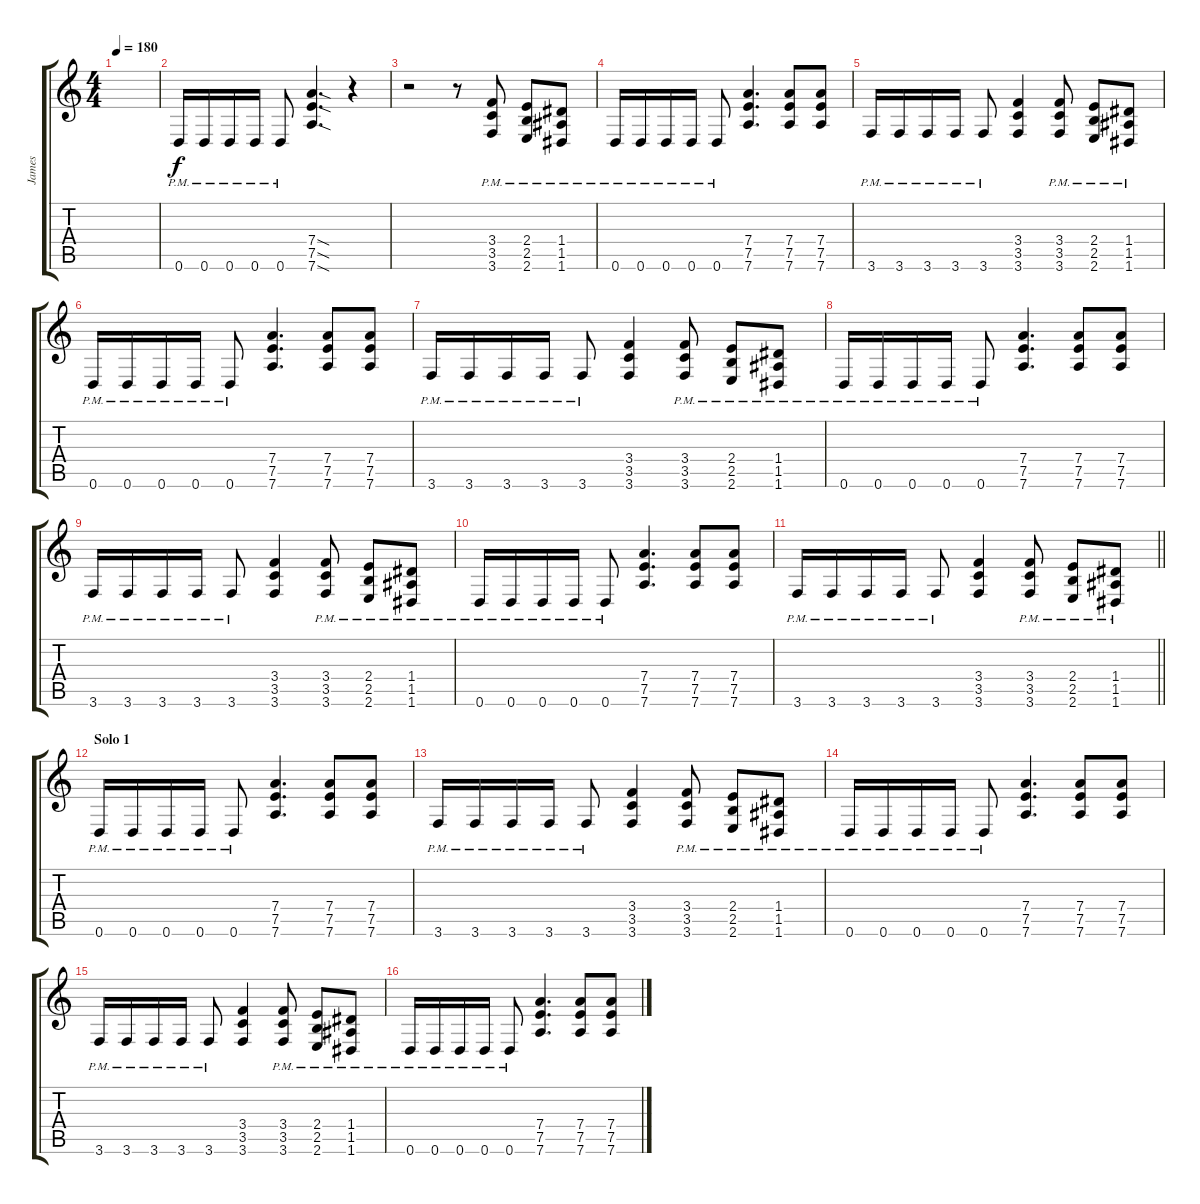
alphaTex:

\track ("James" "James") {instrument distortionguitar}
\staff {score tabs}
\tuning (E4 B3 G3 D3 A2 D2) {hide}
\ts (4 4)
\tempo 180
\clef g2
\ks c
|
0.6{pm}.16 0.6{pm}.16 0.6{pm}.16 0.6{pm}.16 0.6{pm}.8 (7.4{sod} 7.5{sod} 7.6{sod}).4{d} r.4 |
r.2 r.8 (3.4{pm} 3.5{pm} 3.6{pm}).8 (2.4{pm} 2.5{pm} 2.6{pm}).8 (1.4{pm} 1.5{pm} 1.6{pm}).8 |
0.6{pm}.16 0.6{pm}.16 0.6{pm}.16 0.6{pm}.16 0.6{pm}.8 (7.4 7.5 7.6).4{d} (7.4 7.5 7.6).8 (7.4 7.5 7.6).8 |
3.6{pm}.16 3.6{pm}.16 3.6{pm}.16 3.6{pm}.16 3.6{pm}.8 (3.4 3.5 3.6).4 (3.4{pm} 3.5{pm} 3.6{pm}).8 (2.4{pm} 2.5{pm} 2.6{pm}).8 (1.4{pm} 1.5{pm} 1.6{pm}).8 |
0.6{pm}.16 0.6{pm}.16 0.6{pm}.16 0.6{pm}.16 0.6{pm}.8 (7.4 7.5 7.6).4{d} (7.4 7.5 7.6).8 (7.4 7.5 7.6).8 |
3.6{pm}.16 3.6{pm}.16 3.6{pm}.16 3.6{pm}.16 3.6{pm}.8 (3.4 3.5 3.6).4 (3.4{pm} 3.5{pm} 3.6{pm}).8 (2.4{pm} 2.5{pm} 2.6{pm}).8 (1.4{pm} 1.5{pm} 1.6{pm}).8 |
0.6{pm}.16 0.6{pm}.16 0.6{pm}.16 0.6{pm}.16 0.6{pm}.8 (7.4 7.5 7.6).4{d} (7.4 7.5 7.6).8 (7.4 7.5 7.6).8 |
3.6{pm}.16 3.6{pm}.16 3.6{pm}.16 3.6{pm}.16 3.6{pm}.8 (3.4 3.5 3.6).4 (3.4{pm} 3.5{pm} 3.6{pm}).8 (2.4{pm} 2.5{pm} 2.6{pm}).8 (1.4{pm} 1.5{pm} 1.6{pm}).8 |
0.6{pm}.16 0.6{pm}.16 0.6{pm}.16 0.6{pm}.16 0.6{pm}.8 (7.4 7.5 7.6).4{d} (7.4 7.5 7.6).8 (7.4 7.5 7.6).8 |
\barLineRight lightlight
3.6{pm}.16 3.6{pm}.16 3.6{pm}.16 3.6{pm}.16 3.6{pm}.8 (3.4 3.5 3.6).4 (3.4{pm} 3.5{pm} 3.6{pm}).8 (2.4{pm} 2.5{pm} 2.6{pm}).8 (1.4{pm} 1.5{pm} 1.6{pm}).8 |
\section ("" "Solo 1")
0.6{pm}.16 0.6{pm}.16 0.6{pm}.16 0.6{pm}.16 0.6{pm}.8 (7.4 7.5 7.6).4{d} (7.4 7.5 7.6).8 (7.4 7.5 7.6).8 |
3.6{pm}.16 3.6{pm}.16 3.6{pm}.16 3.6{pm}.16 3.6{pm}.8 (3.4 3.5 3.6).4 (3.4{pm} 3.5{pm} 3.6{pm}).8 (2.4{pm} 2.5{pm} 2.6{pm}).8 (1.4{pm} 1.5{pm} 1.6{pm}).8 |
0.6{pm}.16 0.6{pm}.16 0.6{pm}.16 0.6{pm}.16 0.6{pm}.8 (7.4 7.5 7.6).4{d} (7.4 7.5 7.6).8 (7.4 7.5 7.6).8 |
3.6{pm}.16 3.6{pm}.16 3.6{pm}.16 3.6{pm}.16 3.6{pm}.8 (3.4 3.5 3.6).4 (3.4{pm} 3.5{pm} 3.6{pm}).8 (2.4{pm} 2.5{pm} 2.6{pm}).8 (1.4{pm} 1.5{pm} 1.6{pm}).8 |
0.6{pm}.16 0.6{pm}.16 0.6{pm}.16 0.6{pm}.16 0.6{pm}.8 (7.4 7.5 7.6).4{d} (7.4 7.5 7.6).8 (7.4 7.5 7.6).8
